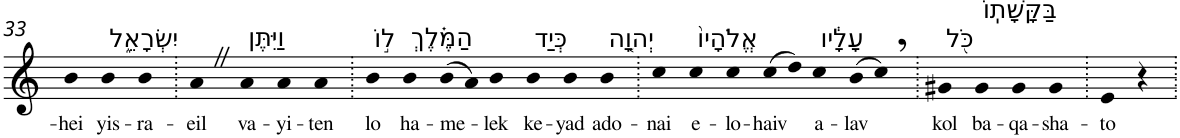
**kern	**text
*part1	*part1
*staff1	*staff1
*I"Piano	*
*I'Pno	*
!!LO:PB:g=z
*clefG2	*
*k[]	*
=33	=33
!	!LO:LY:b
4b	-hei
!LO:TX:a:t=יִשְׂרָאֵ֑ל	!
!	!LO:LY:b
4b	yis-
!	!LO:LY:b
4b	-ra-
=34.	=34.
!	!LO:LY:b
4aZ	-eil
!LO:TX:a:t=וַיִּתֶּן	!
!	!LO:LY:b
4a	va-
!	!LO:LY:b
4a	-yi-
!	!LO:LY:b
4a	-ten
=35.	=35.
!LO:TX:a:t=ל֣וֹ	!
!	!LO:LY:b
4b	lo
!LO:TX:a:t=הַמֶּ֗לֶךְ	!
!	!LO:LY:b
4b	ha-
!	!LO:LY:b
(>8b	-me-
8a)	.
!	!LO:LY:b
4b	-lek
!LO:TX:a:t=כְּיַד	!
!	!LO:LY:b
4b	ke-
!	!LO:LY:b
4b	-yad
!LO:TX:a:t=יְהוָ֤ה	!
!	!LO:LY:b
4b	ado-
=36.	=36.
!	!LO:LY:b
4cc	-nai
!LO:TX:a:t=אֱלֹהָיו֙	!
!	!LO:LY:b
4cc	e-
!	!LO:LY:b
4cc	-lo-
!	!LO:LY:b
(>8cc	-haiv
8dd)	.
!LO:TX:a:t=עָלָ֔יו	!
!	!LO:LY:b
4cc	a-
!	!LO:LY:b
(>8b	-lav
8cc,)	.
=37.	=37.
!LO:TX:a:t=כֹּ֖ל	!
!	!LO:LY:b
4g#X	kol
!LO:TX:a:t=בַּקָּשָׁתֽוֹ	!
!	!LO:LY:b
4g#	ba-
!	!LO:LY:b
4g#	-qa-
!	!LO:LY:b
4g#	-sha-
=38.	=38.
!	!LO:LY:b
4e	-to
4r	.
=.	=.
*-	*-
